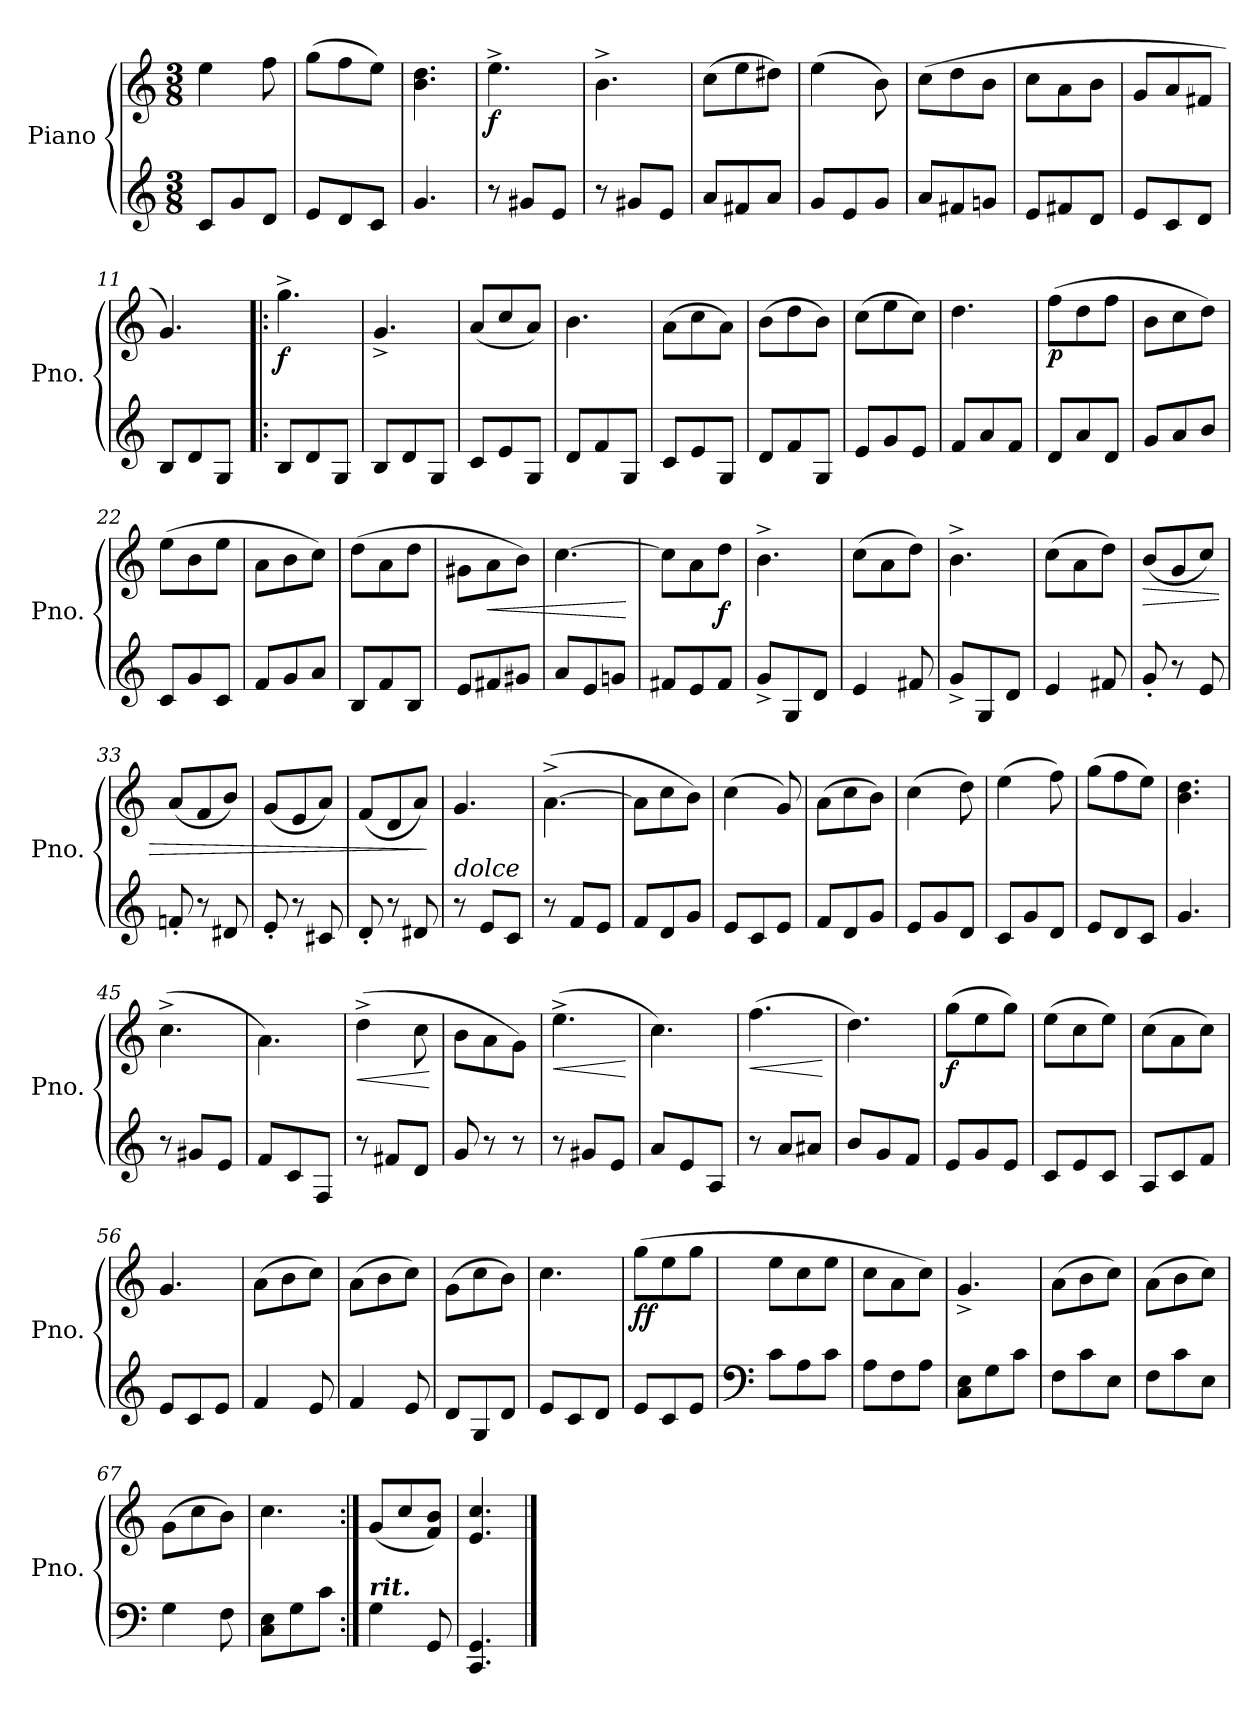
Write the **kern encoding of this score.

**kern	**kern	**dynam
*part1	*part1	*part1
*staff2	*staff1	*staff1/2
*I"Piano	*	*
*I'Pno.	*	*
*clefG2	*clefG2	*
*k[]	*k[]	*
*M3/8	*M3/8	*
=1	=1	=1
8c/L	4ee\	.
8g/	.	.
8d/J	8ff\	.
=2	=2	=2
8e/L	(8gg\L	.
8d/	8ff\	.
8c/J	8ee\J)	.
=3	=3	=3
4.g/	4.b\ 4.dd\	.
=4	=4	=4
!	!	!LO:DY:b
8r	4.ee^\	f
8g#X/L	.	.
8e/J	.	.
=5	=5	=5
8r	4.b^\	.
8g#X/L	.	.
8e/J	.	.
=6	=6	=6
8a/L	(8cc\L	.
8f#X/	8ee\	.
8a/J	8dd#X\J)	.
=7	=7	=7
8g/L	(4ee\	.
8e/	.	.
8g/J	8b\)	.
=8	=8	=8
8a/L	(8cc\L	.
8f#X/	8dd\	.
8gn/J	8b\J	.
=9	=9	=9
8e/L	8cc\L	.
8f#X/	8a\	.
8d/J	8b\J	.
!!LO:LB:g=z
=10	=10	=10
8e/L	8g/L	.
8c/	8a/	.
8d/J	8f#X/J	.
=11	=11	=11
8B/L	4.g/)	.
8d/	.	.
8G/J	.	.
=12!|:	=12!|:	=12!|:
!	!	!LO:DY:b
8B/L	4.gg^\	f
8d/	.	.
8G/J	.	.
=13	=13	=13
8B/L	4.g^/	.
8d/	.	.
8G/J	.	.
=14	=14	=14
8c/L	(8a/L	.
8e/	8cc/	.
8G/J	8a/J)	.
=15	=15	=15
8d/L	4.b\	.
8f/	.	.
8G/J	.	.
=16	=16	=16
8c/L	(8a\L	.
8e/	8cc\	.
8G/J	8a\J)	.
=17	=17	=17
8d/L	(8b\L	.
8f/	8dd\	.
8G/J	8b\J)	.
=18	=18	=18
8e/L	(8cc\L	.
8g/	8ee\	.
8e/J	8cc\J)	.
=19	=19	=19
8f/L	4.dd\	.
8a/	.	.
8f/J	.	.
=20	=20	=20
!	!	!LO:DY:b
8d/L	(8ff\L	p
8a/	8dd\	.
8d/J	8ff\J	.
!!LO:LB:g=z
=21	=21	=21
8g/L	8b\L	.
8a/	8cc\	.
8b/J	8dd\J)	.
=22	=22	=22
8c/L	(8ee\L	.
8g/	8b\	.
8c/J	8ee\J	.
=23	=23	=23
8f/L	8a\L	.
8g/	8b\	.
8a/J	8cc\J)	.
=24	=24	=24
8B/L	(8dd\L	.
8f/	8a\	.
8B/J	8dd\J	.
=25	=25	=25
8e/L	8g#X\L	.
!	!	!LO:HP:b
8f#X/	8a\	<
8g#X/J	8b\J)	.
=26	=26	=26
8a/L	[4.cc\	.
8e/	.	.
8gn/J	.	.
.	.	[
=27	=27	=27
8f#X/L	8cc\L]	.
8e/	8a\	.
!	!	!LO:DY:b
8f#/J	8dd\J	f
=28	=28	=28
8g^/L	4.b^\	.
8G/	.	.
8d/J	.	.
=29	=29	=29
4e/	(8cc\L	.
.	8a\	.
8f#X/	8dd\J)	.
=30	=30	=30
8g^/L	4.b^\	.
8G/	.	.
8d/J	.	.
!!LO:LB:g=z
=31	=31	=31
4e/	(8cc\L	.
.	8a\	.
8f#X/	8dd\J)	.
=32	=32	=32
!	!	!LO:HP:b
8g'/	(8b/L	>
8r	8g/	.
8e/	8cc/J)	.
=33	=33	=33
8fn'/	(8a/L	.
8r	8f/	.
8d#X/	8b/J)	.
=34	=34	=34
8e'/	(8g/L	.
8r	8e/	.
8c#X/	8a/J)	.
=35	=35	=35
8d'/	(8f/L	.
8r	8d/	.
8d#X/	8a/J)	.
.	.	]
=36	=36	=36
!LO:TX:a:i:t=dolce	!	!
8r	4.g/	.
8e/L	.	.
8c/J	.	.
=37	=37	=37
8r	([4.a^\	.
8f/L	.	.
8e/J	.	.
=38	=38	=38
8f/L	8a\L]	.
8d/	8cc\	.
8g/J	8b\J)	.
=39	=39	=39
8e/L	(4cc\	.
8c/	.	.
8e/J	8g/)	.
!!LO:LB:g=z
=40	=40	=40
8f/L	(8a\L	.
8d/	8cc\	.
8g/J	8b\J)	.
=41	=41	=41
8e/L	(4cc\	.
8g/	.	.
8d/J	8dd\)	.
=42	=42	=42
8c/L	(4ee\	.
8g/	.	.
8d/J	8ff\)	.
=43	=43	=43
8e/L	(8gg\L	.
8d/	8ff\	.
8c/J	8ee\J)	.
=44	=44	=44
4.g/	4.b\ 4.dd\	.
=45	=45	=45
8r	(4.cc^\	.
8g#X/L	.	.
8e/J	.	.
=46	=46	=46
8f/L	4.a\)	.
8c/	.	.
8F/J	.	.
=47	=47	=47
!	!	!LO:HP:b
8r	(4dd^\	<
8f#X/L	.	.
8d/J	8cc\	.
.	.	[
=48	=48	=48
8g/	8b\L	.
8r	8a\	.
8r	8g\J)	.
=49	=49	=49
!	!	!LO:HP:b
8r	(4.ee^\	<
8g#X/L	.	.
8e/J	.	.
.	.	[
=50	=50	=50
8a/L	4.cc\)	.
8e/	.	.
8A/J	.	.
!!LO:PB:g=z
=51	=51	=51
!	!	!LO:HP:b
8r	(4.ff\	<
8a/L	.	.
8a#X/J	.	.
.	.	[
=52	=52	=52
8b/L	4.dd\)	.
8g/	.	.
8f/J	.	.
=53	=53	=53
!	!	!LO:DY:b
8e/L	(8gg\L	f
8g/	8ee\	.
8e/J	8gg\J)	.
=54	=54	=54
8c/L	(8ee\L	.
8e/	8cc\	.
8c/J	8ee\J)	.
=55	=55	=55
8A/L	(8cc\L	.
8c/	8a\	.
8f/J	8cc\J)	.
=56	=56	=56
8e/L	4.g/	.
8c/	.	.
8e/J	.	.
=57	=57	=57
4f/	(8a\L	.
.	8b\	.
8e/	8cc\J)	.
=58	=58	=58
4f/	(8a\L	.
.	8b\	.
8e/	8cc\J)	.
=59	=59	=59
8d/L	(8g\L	.
8G/	8cc\	.
8d/J	8b\J)	.
=60	=60	=60
8e/L	4.cc\	.
8c/	.	.
8d/J	.	.
!!LO:LB:g=z
=61	=61	=61
!	!	!LO:DY:b
8e/L	(8gg\L	ff
8c/	8ee\	.
8e/J	8gg\J	.
=62	=62	=62
*clefF4	*	*
8c\L	8ee\L	.
8A\	8cc\	.
8c\J	8ee\J	.
=63	=63	=63
8A\L	8cc\L	.
8F\	8a\	.
8A\J	8cc\J)	.
=64	=64	=64
8C\ 8E\L	4.g^/	.
8G\	.	.
8c\J	.	.
=65	=65	=65
8F\L	(8a\L	.
8c\	8b\	.
8E\J	8cc\J)	.
=66	=66	=66
8F\L	(8a\L	.
8c\	8b\	.
8E\J	8cc\J)	.
=67	=67	=67
4G\	(8g\L	.
.	8cc\	.
8F\	8b\J)	.
=68	=68	=68
8C\ 8E\L	4.cc\	.
8G\	.	.
8c\J	.	.
=69:|!	=69:|!	=69:|!
!LO:TX:a:Bi:t=rit.	!	!
4G\	(8g/L	.
.	8cc/	.
8GG/	8f/ 8b/J)	.
=70	=70	=70
4.CC/ 4.GG/	4.e/ 4.cc/	.
==	==	==
*-	*-	*-
